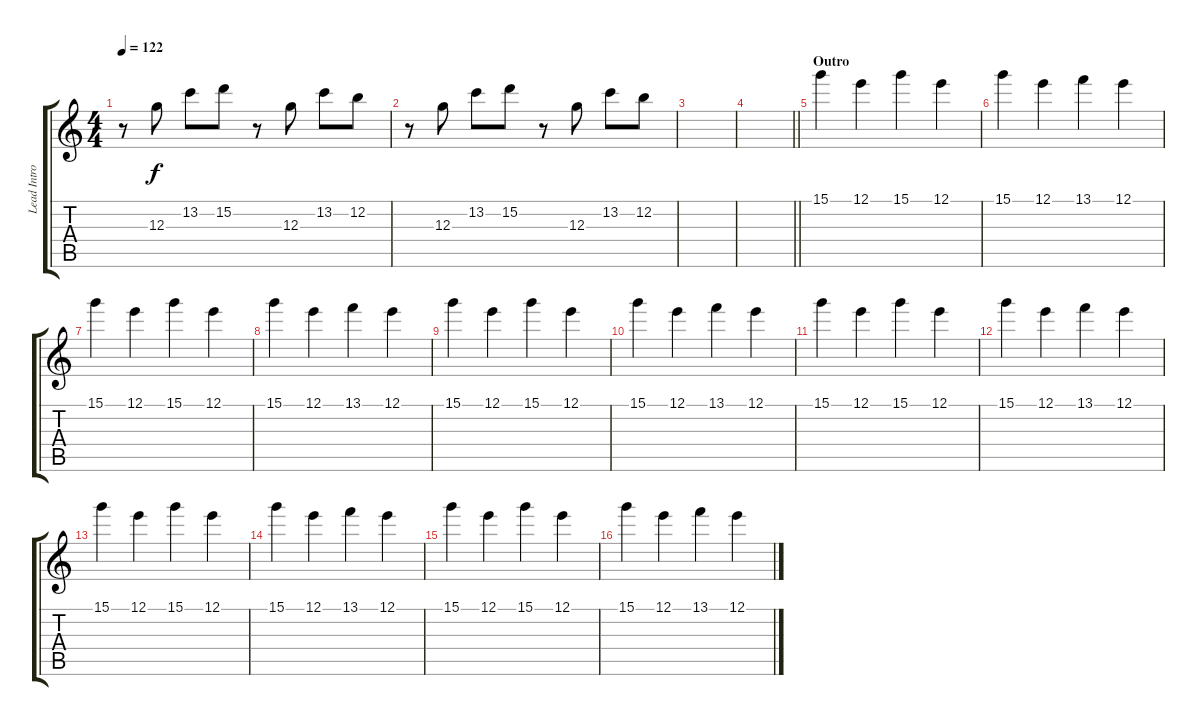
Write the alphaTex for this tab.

\track ("Lead Intro" "Lead Intro") {instrument overdrivenguitar}
\staff {score tabs}
\tuning (E4 B3 G3 D3 A2 E2) {hide}
\ts (4 4)
\tempo 122
\clef g2
\ks c
r.8{dy f} 12.3.8 13.2.8 15.2.8 r.8 12.3.8 13.2.8 12.2.8 |
r.8 12.3.8 13.2.8 15.2.8 r.8 12.3.8 13.2.8 12.2.8 |
|
\barLineRight lightlight
|
\section ("" "Outro")
15.1.4 12.1.4 15.1.4 12.1.4 |
15.1.4 12.1.4 13.1.4 12.1.4 |
15.1.4 12.1.4 15.1.4 12.1.4 |
15.1.4 12.1.4 13.1.4 12.1.4 |
15.1.4 12.1.4 15.1.4 12.1.4 |
15.1.4 12.1.4 13.1.4 12.1.4 |
15.1.4 12.1.4 15.1.4 12.1.4 |
15.1.4 12.1.4 13.1.4 12.1.4 |
15.1.4 12.1.4 15.1.4 12.1.4 |
15.1.4 12.1.4 13.1.4 12.1.4 |
15.1.4 12.1.4 15.1.4 12.1.4 |
15.1.4 12.1.4 13.1.4 12.1.4
